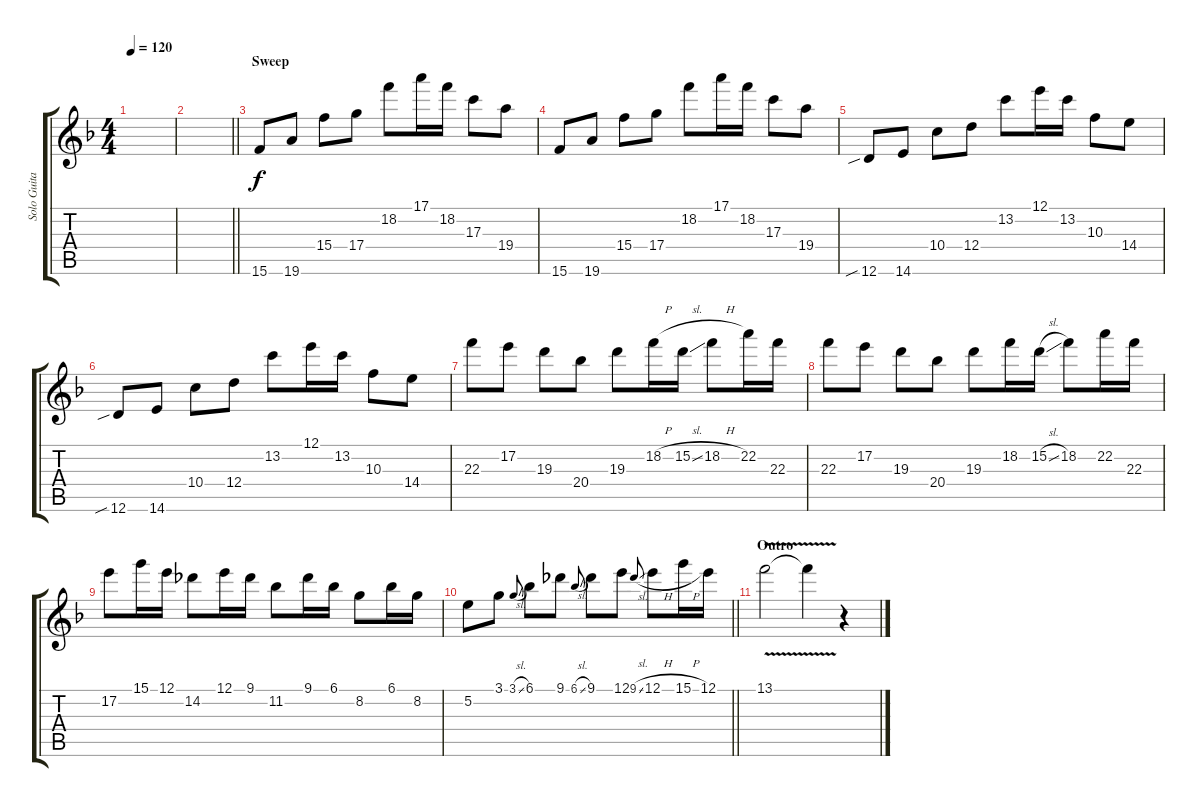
\track ("Solo Guitar 1" "Solo Guita") {instrument distortionguitar}
\staff {score tabs}
\tuning (E4 B3 G3 D3 A2 D2) {hide}
\ts (4 4)
\tempo 120
\clef g2
\ks f
|
\barLineRight lightlight
|
\section ("" "Sweep")
15.6.8 19.6.8 15.4.8 17.4.8 18.2.8 17.1.16 18.2.16 17.3.8 19.4.8 |
15.6.8 19.6.8 15.4.8 17.4.8 18.2.8 17.1.16 18.2.16 17.3.8 19.4.8 |
12.6{sib}.8 14.6.8 10.4.8 12.4.8 13.2.8 12.1.16 13.2.16 10.3.8 14.4.8 |
12.6{sib}.8 14.6.8 10.4.8 12.4.8 13.2.8 12.1.16 13.2.16 10.3.8 14.4.8 |
22.3.8 17.2.8 19.3.8 20.4.8 19.3.8 18.2{h}.16 15.2{sl}.16 18.2{h}.8 22.2.16 22.3.16 |
22.3.8 17.2.8 19.3.8 20.4.8 19.3.8 18.2.16 15.2{sl}.16 18.2.8 22.2.16 22.3.16 |
17.2.8 15.1.16 12.1.16 14.2.8 12.1.16 9.1.16 11.2.8 9.1.16 6.1.16 8.2.8 6.1.16 8.2.16 |
\barLineRight lightlight
5.2.8 3.1.8 3.1{sl}.8{gr onbeat} 6.1.8 9.1.8 6.1{sl}.8{gr onbeat} 9.1.8 12.1.8 9.1{sl}.8{gr onbeat} 12.1{h}.8 15.1{h}.16 12.1.16 |
\section ("" "Outro")
13.1{v}.2 13.1{t}.4 r.4
